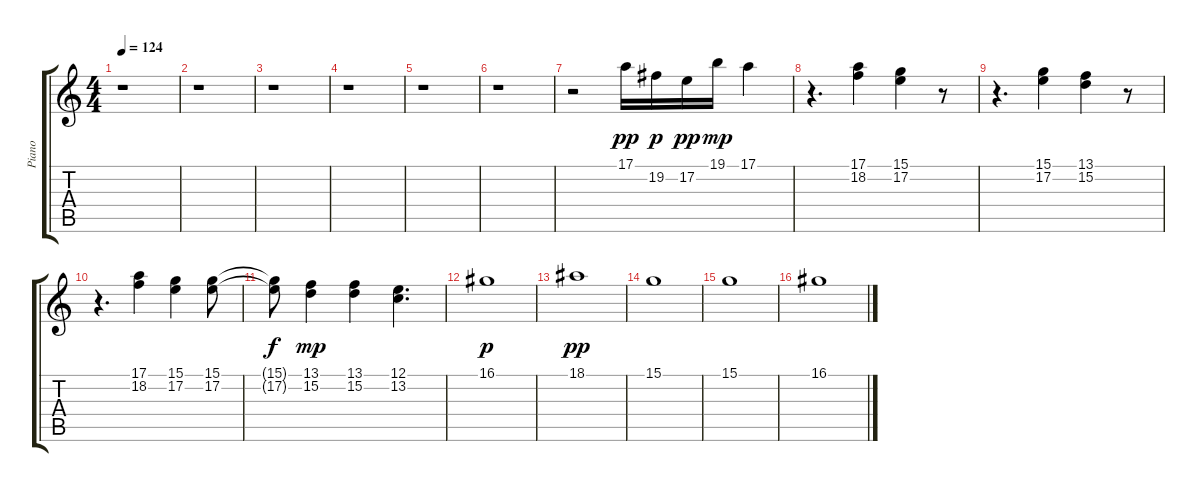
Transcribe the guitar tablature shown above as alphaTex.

\track ("Piano" "Piano") {instrument acousticgrandpiano}
\staff {score tabs}
\tuning (E4 B3 G3 D3 A2 E2) {hide}
\ts (4 4)
\tempo 124
\clef g2
\ks c
r.1{dy mp} |
r.1 |
r.1 |
r.1 |
r.1 |
r.1 |
r.2 17.1.16{dy pp} 19.2.16{dy p} 17.2.16{dy pp} 19.1.16{dy mp} 17.1.4 |
r.4{d} (17.1 18.2).4 (15.1 17.2).4 r.8 |
r.4{d} (15.1 17.2).4 (13.1 15.2).4 r.8 |
r.4{d} (17.1 18.2).4 (15.1 17.2).4 (15.1 17.2).8 |
(15.1{t} 17.2{t}).8{dy f} (13.1 15.2).4{dy mp} (13.1 15.2).4 (12.1 13.2).4{d} |
16.1.1{dy p} |
18.1.1{dy pp} |
15.1.1 |
15.1.1 |
16.1.1
